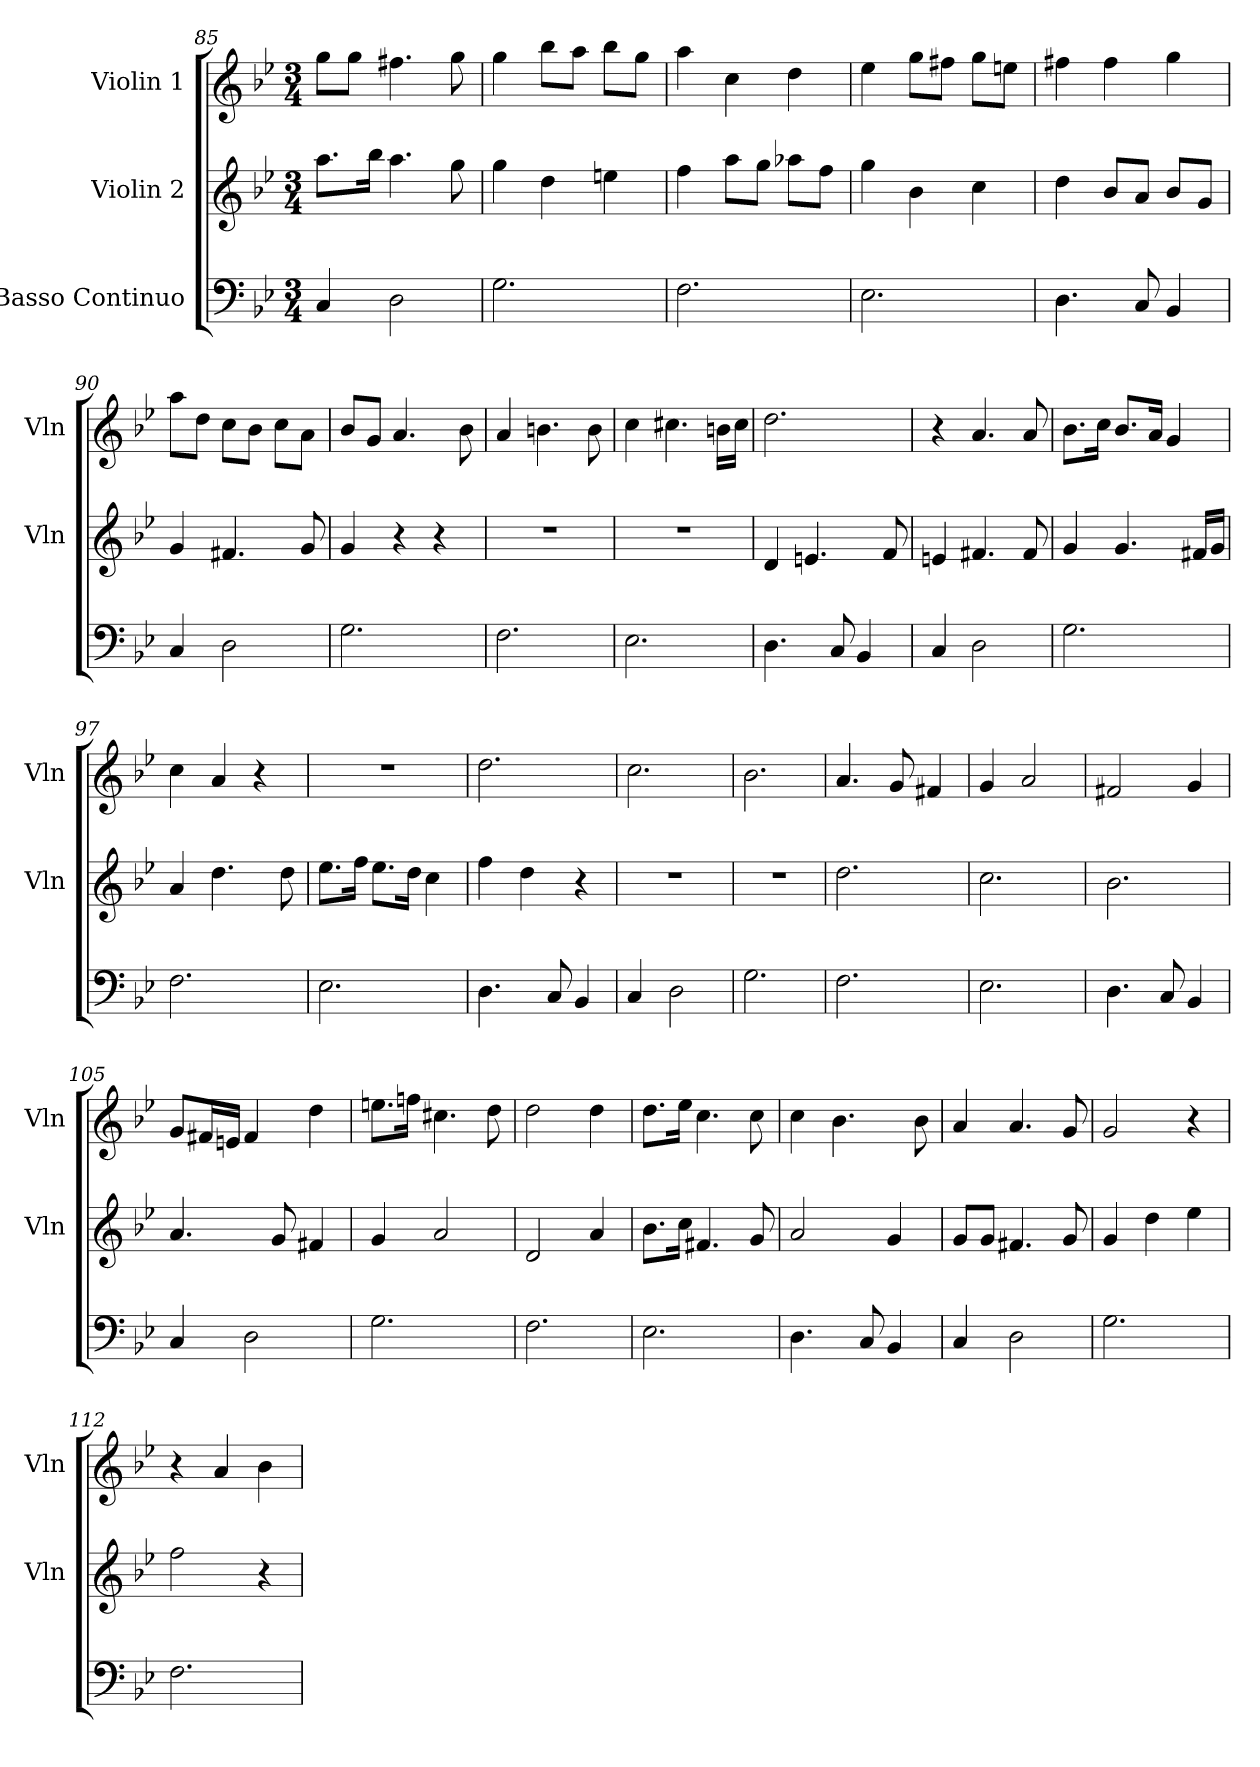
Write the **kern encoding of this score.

**kern	**kern	**kern
*part3	*part2	*part1
*staff3	*staff2	*staff1
*I"Basso Continuo	*I"Violin 2	*I"Violin 1
*	*I'Vln	*I'Vln
*clefF4	*clefG2	*clefG2
*k[b-e-]	*k[b-e-]	*k[b-e-]
*M3/4	*M3/4	*M3/4
=85	=85	=85
4C/	8.aa\L	8gg\L
.	.	8gg\J
.	16bb-\Jk	.
2D\	4.aa\	4.ff#X\
.	8gg\	8gg\
!!LO:PB:g=z
=86	=86	=86
2.G\	4gg\	4gg\
.	4dd\	8bb-\L
.	.	8aa\J
.	4een\	8bb-\L
.	.	8gg\J
=87	=87	=87
2.F\	4ff\	4aa\
.	8aa\L	4cc\
.	8gg\J	.
.	8aa-X\L	4dd\
.	8ff\J	.
=88	=88	=88
2.E-\	4gg\	4ee-\
.	4b-\	8gg\L
.	.	8ff#X\J
.	4cc\	8gg\L
.	.	8een\J
=89	=89	=89
4.D\	4dd\	4ff#X\
.	8b-/L	4ff#\
8C/	8a/J	.
4BB-/	8b-/L	4gg\
.	8g/J	.
=90	=90	=90
4C/	4g/	8aa\L
.	.	8dd\J
2D\	4.f#X/	8cc\L
.	.	8b-\J
.	.	8cc\L
.	8g/	8a\J
!!LO:LB:g=z
=91	=91	=91
2.G\	4g/	8b-/L
.	.	8g/J
.	4r	4.a/
.	4r	.
.	.	8b-\
=92	=92	=92
2.F\	2.r	4a/
.	.	4.bn\
.	.	8b\
=93	=93	=93
2.E-\	2.r	4cc\
.	.	4.cc#X\
.	.	16bn\LL
.	.	16cc#\JJ
=94	=94	=94
4.D\	4d/	2.dd\
.	4.en/	.
8C/	.	.
4BB-/	.	.
.	8f/	.
=95	=95	=95
4C/	4en/	4r
2D\	4.f#X/	4.a/
.	8f#/	8a/
!!LO:LB:g=z
=96	=96	=96
2.G\	4g/	8.b-\L
.	.	16cc\Jk
.	4.g/	8.b-/L
.	.	16a/Jk
.	.	4g/
.	16f#X/LL	.
.	16g/JJ	.
=97	=97	=97
2.F\	4a/	4cc\
.	4.dd\	4a/
.	.	4r
.	8dd\	.
=98	=98	=98
2.E-\	8.ee-\L	2.r
.	16ff\Jk	.
.	8.ee-\L	.
.	16dd\Jk	.
.	4cc\	.
=99	=99	=99
4.D\	4ff\	2.dd\
.	4dd\	.
8C/	.	.
4BB-/	4r	.
=100	=100	=100
4C/	2.r	2.cc\
2D\	.	.
!!LO:LB:g=z
=101	=101	=101
2.G\	2.r	2.b-\
=102	=102	=102
2.F\	2.dd\	4.a/
.	.	8g/
.	.	4f#X/
=103	=103	=103
2.E-\	2.cc\	4g/
.	.	2a/
=104	=104	=104
4.D\	2.b-\	2f#X/
8C/	.	.
4BB-/	.	4g/
=105	=105	=105
4C/	4.a/	8g/L
.	.	16f#X/L
.	.	16en/JJ
2D\	.	4f#/
.	8g/	.
.	4f#X/	4dd\
!!LO:LB:g=z
=106	=106	=106
2.G\	4g/	8.een\L
.	.	16ffn\Jk
.	2a/	4.cc#X\
.	.	8dd\
=107	=107	=107
2.F\	2d/	2dd\
.	4a/	4dd\
=108	=108	=108
2.E-\	8.b-\L	8.dd\L
.	16cc\Jk	16ee-\Jk
.	4.f#X/	4.cc\
.	8g/	8cc\
=109	=109	=109
4.D\	2a/	4cc\
.	.	4.b-\
8C/	.	.
4BB-/	4g/	.
.	.	8b-\
=110	=110	=110
4C/	8g/L	4a/
.	8g/J	.
2D\	4.f#X/	4.a/
.	8g/	8g/
!!LO:LB:g=z
=111	=111	=111
2.G\	4g/	2g/
.	4dd\	.
.	4ee-\	4r
=112	=112	=112
2.F\	2ff\	4r
.	.	4a/
.	4r	4b-\
=	=	=
*-	*-	*-
